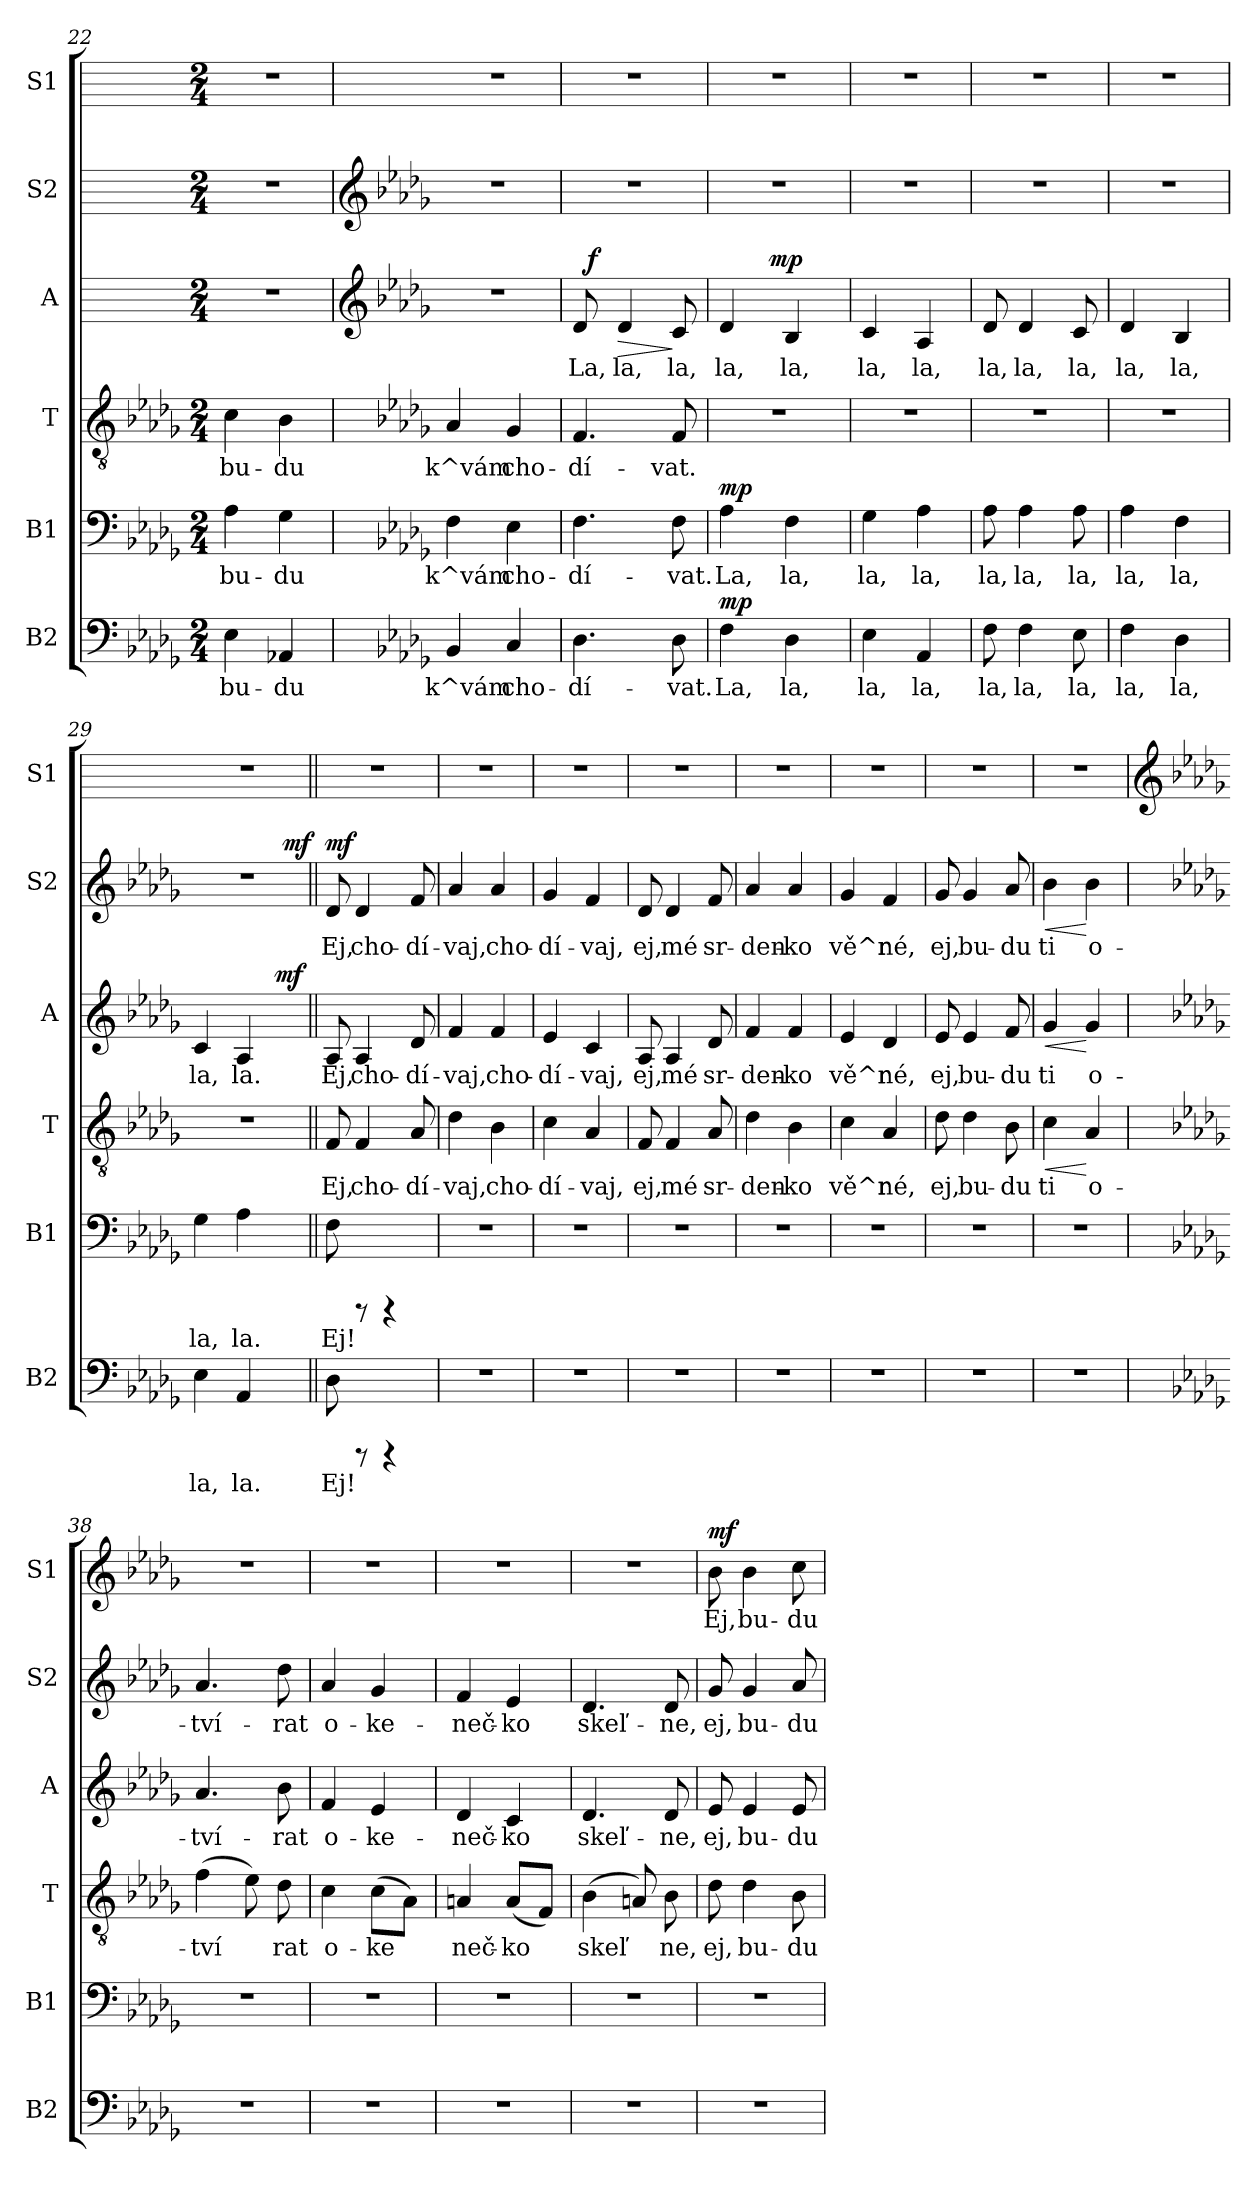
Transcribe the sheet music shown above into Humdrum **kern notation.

**kern	**text	**dynam	**kern	**text	**dynam	**kern	**text	**dynam	**kern	**text	**dynam	**kern	**text	**dynam	**kern	**text	**dynam
*part6	*part6	*part6	*part5	*part5	*part5	*part4	*part4	*part4	*part3	*part3	*part3	*part2	*part2	*part2	*part1	*part1	*part1
*staff6	*staff6	*staff6	*staff5	*staff5	*staff5	*staff4	*staff4	*staff4	*staff3	*staff3	*staff3	*staff2	*staff2	*staff2	*staff1	*staff1	*staff1
*I"B2	*	*	*I"B1	*	*	*I"T	*	*	*I"A	*	*	*I"S2	*	*	*I"S1	*	*
*I'B2	*	*	*I'B1	*	*	*I'T	*	*	*I'A	*	*	*I'S2	*	*	*I'S1	*	*
*clefF4	*	*	*clefF4	*	*	*clefGv2	*	*	*	*	*	*	*	*	*	*	*
*k[b-e-a-d-g-]	*	*	*k[b-e-a-d-g-]	*	*	*k[b-e-a-d-g-]	*	*	*k[]	*	*	*k[]	*	*	*k[]	*	*
*D-:	*	*	*D-:	*	*	*D-:	*	*	*C:	*	*	*C:	*	*	*C:	*	*
*M2/4	*	*	*M2/4	*	*	*M2/4	*	*	*M2/4	*	*	*M2/4	*	*	*M2/4	*	*
=22	=22	=22	=22	=22	=22	=22	=22	=22	=22	=22	=22	=22	=22	=22	=22	=22	=22
!	!LO:LY:b:cj	!	!	!LO:LY:b:cj	!	!	!LO:LY:b:cj	!	!	!	!	!	!	!	!	!	!
4E-\	bu-	.	4A-\	bu-	.	4c\	bu-	.	2r	.	.	2r	.	.	2r	.	.
!	!LO:LY:b:cj	!	!	!LO:LY:b:cj	!	!	!LO:LY:b:cj	!	!	!	!	!	!	!	!	!	!
4AA-X/	-du	.	4G-\	-du	.	4B-\	-du	.	.	.	.	.	.	.	.	.	.
!!LO:LB:g=z
=23	=23	=23	=23	=23	=23	=23	=23	=23	=23	=23	=23	=23	=23	=23	=23	=23	=23
*	*	*	*	*	*	*	*	*	*clefG2	*	*	*clefG2	*	*	*	*	*
*	*	*	*	*	*	*	*	*	*k[b-e-a-d-g-]	*	*	*k[b-e-a-d-g-]	*	*	*	*	*
*	*	*	*	*	*	*	*	*	*D-:	*	*	*D-:	*	*	*	*	*
!	!LO:LY:b:cj	!	!	!LO:LY:b:cj	!	!	!LO:LY:b:cj	!	!	!	!	!	!	!	!	!	!
4BB-/	k^vám	.	4F\	k^vám	.	4A-/	k^vám	.	2r	.	.	2r	.	.	2r	.	.
!	!LO:LY:b:cj	!	!	!LO:LY:b:cj	!	!	!LO:LY:b:cj	!	!	!	!	!	!	!	!	!	!
4C/	cho-	.	4E-\	cho-	.	4G-/	cho-	.	.	.	.	.	.	.	.	.	.
=24	=24	=24	=24	=24	=24	=24	=24	=24	=24	=24	=24	=24	=24	=24	=24	=24	=24
!	!LO:LY:b:cj	!	!	!LO:LY:b:cj	!	!	!LO:LY:b:cj	!	!	!LO:LY:b:cj	!	!	!	!	!	!	!
*	*	*	*	*	*	*	*	*	*^	*	*	*	*	*	*	*	*
4.D-\	-dí-	.	4.F\	-dí-	.	4.F/	-dí-	.	8d-/	32ryy	La,	.	2r	.	.	2r	.	.
!	!	!	!	!	!	!	!	!	!	!	!	!LO:DY:a	!	!	!	!	!	!
.	.	.	.	.	.	.	.	.	.	4...ryy	.	f	.	.	.	.	.	.
!	!	!	!	!	!	!	!	!	!	!	!LO:LY:b:cj	!LO:HP:b	!	!	!	!	!	!
.	.	.	.	.	.	.	.	.	4d-/	.	la,	>	.	.	.	.	.	.
!	!LO:LY:b:cj	!	!	!LO:LY:b:cj	!	!	!LO:LY:b:cj	!	!	!	!LO:LY:b:cj	!	!	!	!	!	!	!
8D-\	-vat.	.	8F\	-vat.	.	8F/	-vat.	.	8c/	.	la,	]	.	.	.	.	.	.
=25	=25	=25	=25	=25	=25	=25	=25	=25	=25	=25	=25	=25	=25	=25	=25	=25	=25	=25
!	!LO:LY:b:cj	!LO:DY:a	!	!LO:LY:b:cj	!LO:DY:a	!	!	!	!	!	!LO:LY:b:cj	!	!	!	!	!	!	!
4F\	La,	mp	4A-\	La,	mp	2r	.	.	4d-/	8..ryy	la,	.	2r	.	.	2r	.	.
!	!	!	!	!	!	!	!	!	!	!	!	!LO:DY:a	!	!	!	!	!	!
.	.	.	.	.	.	.	.	.	.	4ryy	.	mp	.	.	.	.	.	.
!	!LO:LY:b:cj	!	!	!LO:LY:b:cj	!	!	!	!	!	!	!LO:LY:b:cj	!	!	!	!	!	!	!
4D-\	la,	.	4F\	la,	.	.	.	.	4B-/	.	la,	.	.	.	.	.	.	.
.	.	.	.	.	.	.	.	.	.	32ryy	.	.	.	.	.	.	.	.
=26	=26	=26	=26	=26	=26	=26	=26	=26	=26	=26	=26	=26	=26	=26	=26	=26	=26	=26
!	!LO:LY:b:cj	!	!	!LO:LY:b:cj	!	!	!	!	!	!	!LO:LY:b:cj	!	!	!	!	!	!	!
*	*	*	*	*	*	*	*	*	*v	*v	*	*	*	*	*	*	*	*
4E-\	la,	.	4G-\	la,	.	2r	.	.	4c/	la,	.	2r	.	.	2r	.	.
!	!LO:LY:b:cj	!	!	!LO:LY:b:cj	!	!	!	!	!	!LO:LY:b:cj	!	!	!	!	!	!	!
4AA-/	la,	.	4A-\	la,	.	.	.	.	4A-/	la,	.	.	.	.	.	.	.
=27	=27	=27	=27	=27	=27	=27	=27	=27	=27	=27	=27	=27	=27	=27	=27	=27	=27
!	!LO:LY:b:cj	!	!	!LO:LY:b:cj	!	!	!	!	!	!LO:LY:b:cj	!	!	!	!	!	!	!
8F\	la,	.	8A-\	la,	.	2r	.	.	8d-/	la,	.	2r	.	.	2r	.	.
!	!LO:LY:b:cj	!	!	!LO:LY:b:cj	!	!	!	!	!	!LO:LY:b:cj	!	!	!	!	!	!	!
4F\	la,	.	4A-\	la,	.	.	.	.	4d-/	la,	.	.	.	.	.	.	.
!	!LO:LY:b:cj	!	!	!LO:LY:b:cj	!	!	!	!	!	!LO:LY:b:cj	!	!	!	!	!	!	!
8E-\	la,	.	8A-\	la,	.	.	.	.	8c/	la,	.	.	.	.	.	.	.
=28	=28	=28	=28	=28	=28	=28	=28	=28	=28	=28	=28	=28	=28	=28	=28	=28	=28
!	!LO:LY:b:cj	!	!	!LO:LY:b:cj	!	!	!	!	!	!LO:LY:b:cj	!	!	!	!	!	!	!
4F\	la,	.	4A-\	la,	.	2r	.	.	4d-/	la,	.	2r	.	.	2r	.	.
!	!LO:LY:b:cj	!	!	!LO:LY:b:cj	!	!	!	!	!	!LO:LY:b:cj	!	!	!	!	!	!	!
4D-\	la,	.	4F\	la,	.	.	.	.	4B-/	la,	.	.	.	.	.	.	.
=29	=29	=29	=29	=29	=29	=29	=29	=29	=29	=29	=29	=29	=29	=29	=29	=29	=29
!	!LO:LY:b:cj	!	!	!LO:LY:b:cj	!	!	!	!	!	!LO:LY:b:cj	!	!	!	!	!	!	!
*	*	*	*	*	*	*	*	*	*^	*	*	*^	*	*	*	*	*
4E-\	la,	.	4G-\	la,	.	2r	.	.	4c/	4ryy	la,	.	2r	4ryy	.	.	2r	.	.
!	!LO:LY:b:cj	!	!	!LO:LY:b:cj	!	!	!	!	!	!	!LO:LY:b:cj	!	!	!	!	!	!	!	!
4AA-/	la.	.	4A-\	la.	.	.	.	.	4A-/	8ryy	la.	.	.	8ryy	.	.	.	.	.
.	.	.	.	.	.	.	.	.	.	32ryy	.	.	.	32.ryy	.	.	.	.	.
!	!	!	!	!	!	!	!	!	!	!	!	!LO:DY:b	!	!	!	!	!	!	!
.	.	.	.	.	.	.	.	.	.	16.ryy	.	mf	.	.	.	.	.	.	.
!	!	!	!	!	!	!	!	!	!	!	!	!	!	!	!	!LO:DY:b	!	!	!
.	.	.	.	.	.	.	.	.	.	.	.	.	.	16ryy	.	mf	.	.	.
.	.	.	.	.	.	.	.	.	.	.	.	.	.	64ryy	.	.	.	.	.
=30||	=30||	=30||	=30||	=30||	=30||	=30||	=30||	=30||	=30||	=30||	=30||	=30||	=30||	=30||	=30||	=30||	=30||	=30||	=30||
!	!LO:LY:b:cj	!	!	!LO:LY:b:cj	!	!	!LO:LY:b:cj	!	!	!	!LO:LY:b:cj	!	!	!	!LO:LY:b:cj	!LO:DY:a	!	!	!
*	*	*	*	*	*	*	*	*	*v	*v	*	*	*	*	*	*	*	*	*
*	*	*	*	*	*	*	*	*	*	*	*	*v	*v	*	*	*	*	*
8D-\	Ej!	.	8F\	Ej!	.	8F/	Ej,	.	8A-/	Ej,	.	8d-/	Ej,	mf	2r	.	.
!	!	!	!	!	!	!	!LO:LY:b:cj	!	!	!LO:LY:b:cj	!	!	!LO:LY:b:cj	!	!	!	!
8rCCC	.	.	8rCCC	.	.	4F/	cho-	.	4A-/	cho-	.	4d-/	cho-	.	.	.	.
4rCCC	.	.	4rCCC	.	.	.	.	.	.	.	.	.	.	.	.	.	.
!	!	!	!	!	!	!	!LO:LY:b:cj	!	!	!LO:LY:b:cj	!	!	!LO:LY:b:cj	!	!	!	!
.	.	.	.	.	.	8A-/	-dí-	.	8d-/	-dí-	.	8f/	-dí-	.	.	.	.
!!LO:PB:g=z
=31	=31	=31	=31	=31	=31	=31	=31	=31	=31	=31	=31	=31	=31	=31	=31	=31	=31
!	!	!	!	!	!	!	!LO:LY:b:cj	!	!	!LO:LY:b:cj	!	!	!LO:LY:b:cj	!	!	!	!
2r	.	.	2r	.	.	4d-\	-vaj,	.	4f/	-vaj,	.	4a-/	-vaj,	.	2r	.	.
!	!	!	!	!	!	!	!LO:LY:b:cj	!	!	!LO:LY:b:cj	!	!	!LO:LY:b:cj	!	!	!	!
.	.	.	.	.	.	4B-\	cho-	.	4f/	cho-	.	4a-/	cho-	.	.	.	.
=32	=32	=32	=32	=32	=32	=32	=32	=32	=32	=32	=32	=32	=32	=32	=32	=32	=32
!	!	!	!	!	!	!	!LO:LY:b:cj	!	!	!LO:LY:b:cj	!	!	!LO:LY:b:cj	!	!	!	!
2r	.	.	2r	.	.	4c\	-dí-	.	4e-/	-dí-	.	4g-/	-dí-	.	2r	.	.
!	!	!	!	!	!	!	!LO:LY:b:cj	!	!	!LO:LY:b:cj	!	!	!LO:LY:b:cj	!	!	!	!
.	.	.	.	.	.	4A-/	-vaj,	.	4c/	-vaj,	.	4f/	-vaj,	.	.	.	.
=33	=33	=33	=33	=33	=33	=33	=33	=33	=33	=33	=33	=33	=33	=33	=33	=33	=33
!	!	!	!	!	!	!	!LO:LY:b:cj	!	!	!LO:LY:b:cj	!	!	!LO:LY:b:cj	!	!	!	!
2r	.	.	2r	.	.	8F/	ej,	.	8A-/	ej,	.	8d-/	ej,	.	2r	.	.
!	!	!	!	!	!	!	!LO:LY:b:cj	!	!	!LO:LY:b:cj	!	!	!LO:LY:b:cj	!	!	!	!
.	.	.	.	.	.	4F/	mé	.	4A-/	mé	.	4d-/	mé	.	.	.	.
!	!	!	!	!	!	!	!LO:LY:b:cj	!	!	!LO:LY:b:cj	!	!	!LO:LY:b:cj	!	!	!	!
.	.	.	.	.	.	8A-/	sr-	.	8d-/	sr-	.	8f/	sr-	.	.	.	.
=34	=34	=34	=34	=34	=34	=34	=34	=34	=34	=34	=34	=34	=34	=34	=34	=34	=34
!	!	!	!	!	!	!	!LO:LY:b:cj	!	!	!LO:LY:b:cj	!	!	!LO:LY:b:cj	!	!	!	!
2r	.	.	2r	.	.	4d-\	-den-	.	4f/	-den-	.	4a-/	-den-	.	2r	.	.
!	!	!	!	!	!	!	!LO:LY:b:cj	!	!	!LO:LY:b:cj	!	!	!LO:LY:b:cj	!	!	!	!
.	.	.	.	.	.	4B-\	-ko	.	4f/	-ko	.	4a-/	-ko	.	.	.	.
=35	=35	=35	=35	=35	=35	=35	=35	=35	=35	=35	=35	=35	=35	=35	=35	=35	=35
!	!	!	!	!	!	!	!LO:LY:b:cj	!	!	!LO:LY:b:cj	!	!	!LO:LY:b:cj	!	!	!	!
2r	.	.	2r	.	.	4c\	vě^r-	.	4e-/	vě^r-	.	4g-/	vě^r-	.	2r	.	.
!	!	!	!	!	!	!	!LO:LY:b:cj	!	!	!LO:LY:b:cj	!	!	!LO:LY:b:cj	!	!	!	!
.	.	.	.	.	.	4A-/	-né,	.	4d-/	-né,	.	4f/	-né,	.	.	.	.
=36	=36	=36	=36	=36	=36	=36	=36	=36	=36	=36	=36	=36	=36	=36	=36	=36	=36
!	!	!	!	!	!	!	!LO:LY:b:cj	!	!	!LO:LY:b:cj	!	!	!LO:LY:b:cj	!	!	!	!
2r	.	.	2r	.	.	8d-\	ej,	.	8e-/	ej,	.	8g-/	ej,	.	2r	.	.
!	!	!	!	!	!	!	!LO:LY:b:cj	!	!	!LO:LY:b:cj	!	!	!LO:LY:b:cj	!	!	!	!
.	.	.	.	.	.	4d-\	bu-	.	4e-/	bu-	.	4g-/	bu-	.	.	.	.
!	!	!	!	!	!	!	!LO:LY:b:cj	!	!	!LO:LY:b:cj	!	!	!LO:LY:b:cj	!	!	!	!
.	.	.	.	.	.	8B-\	-du	.	8f/	-du	.	8a-/	-du	.	.	.	.
=37	=37	=37	=37	=37	=37	=37	=37	=37	=37	=37	=37	=37	=37	=37	=37	=37	=37
!	!	!	!	!	!	!	!LO:LY:b:cj	!LO:HP:b	!	!LO:LY:b:cj	!LO:HP:b	!	!LO:LY:b:cj	!LO:HP:b	!	!	!
2r	.	.	2r	.	.	4c\	ti	<	4g-/	ti	<	4b-\	ti	<	2r	.	.
!	!	!	!	!	!	!	!LO:LY:b:cj	!	!	!LO:LY:b:cj	!	!	!LO:LY:b:cj	!	!	!	!
.	.	.	.	.	.	4A-/	o-	[	4g-/	o-	[	4b-\	o-	[	.	.	.
!!LO:PB:g=z
=38	=38	=38	=38	=38	=38	=38	=38	=38	=38	=38	=38	=38	=38	=38	=38	=38	=38
*	*	*	*	*	*	*	*	*	*	*	*	*	*	*	*clefG2	*	*
*	*	*	*	*	*	*	*	*	*	*	*	*	*	*	*k[b-e-a-d-g-]	*	*
*	*	*	*	*	*	*	*	*	*	*	*	*	*	*	*D-:	*	*
!	!	!	!	!	!	!	!LO:LY:b:cj	!	!	!LO:LY:b:cj	!	!	!LO:LY:b:cj	!	!	!	!
2r	.	.	2r	.	.	(>4f\	-tví-	.	4.a-/	-tví-	.	4.a-/	-tví-	.	2r	.	.
!	!	!	!	!	!	!	!LO:LY:b:cj	!	!	!	!	!	!	!	!	!	!
.	.	.	.	.	.	8e-\)	--	.	.	.	.	.	.	.	.	.	.
!	!	!	!	!	!	!	!LO:LY:b:cj	!	!	!LO:LY:b:cj	!	!	!LO:LY:b:cj	!	!	!	!
.	.	.	.	.	.	8d-\	-rat	.	8b-\	-rat	.	8dd-\	-rat	.	.	.	.
=39	=39	=39	=39	=39	=39	=39	=39	=39	=39	=39	=39	=39	=39	=39	=39	=39	=39
!	!	!	!	!	!	!	!LO:LY:b:cj	!	!	!LO:LY:b:cj	!	!	!LO:LY:b:cj	!	!	!	!
2r	.	.	2r	.	.	4c\	o-	.	4f/	o-	.	4a-/	o-	.	2r	.	.
!	!	!	!	!	!	!	!LO:LY:b:cj	!	!	!LO:LY:b:cj	!	!	!LO:LY:b:cj	!	!	!	!
.	.	.	.	.	.	(>8c\L	-ke-	.	4e-/	-ke-	.	4g-/	-ke-	.	.	.	.
!	!	!	!	!	!	!	!LO:LY:b:cj	!	!	!	!	!	!	!	!	!	!
.	.	.	.	.	.	8A-\J)	--	.	.	.	.	.	.	.	.	.	.
=40	=40	=40	=40	=40	=40	=40	=40	=40	=40	=40	=40	=40	=40	=40	=40	=40	=40
!	!	!	!	!	!	!	!LO:LY:b:cj	!	!	!LO:LY:b:cj	!	!	!LO:LY:b:cj	!	!	!	!
2r	.	.	2r	.	.	4An/	-neč-	.	4d-/	-neč-	.	4f/	-neč-	.	2r	.	.
!	!	!	!	!	!	!	!LO:LY:b:cj	!	!	!LO:LY:b:cj	!	!	!LO:LY:b:cj	!	!	!	!
.	.	.	.	.	.	(<8A/L	-ko	.	4c/	-ko	.	4e-/	-ko	.	.	.	.
!	!	!	!	!	!	!	!LO:LY:b:cj	!	!	!	!	!	!	!	!	!	!
.	.	.	.	.	.	8F/J)	.	.	.	.	.	.	.	.	.	.	.
=41	=41	=41	=41	=41	=41	=41	=41	=41	=41	=41	=41	=41	=41	=41	=41	=41	=41
!	!	!	!	!	!	!	!LO:LY:b:cj	!	!	!LO:LY:b:cj	!	!	!LO:LY:b:cj	!	!	!	!
2r	.	.	2r	.	.	(>4B-\	skeľ-	.	4.d-/	skeľ-	.	4.d-/	skeľ-	.	2r	.	.
!	!	!	!	!	!	!	!LO:LY:b:cj	!	!	!	!	!	!	!	!	!	!
.	.	.	.	.	.	8An/)	--	.	.	.	.	.	.	.	.	.	.
!	!	!	!	!	!	!	!LO:LY:b:cj	!	!	!LO:LY:b:cj	!	!	!LO:LY:b:cj	!	!	!	!
.	.	.	.	.	.	8B-\	-ne,	.	8d-/	-ne,	.	8d-/	-ne,	.	.	.	.
=42	=42	=42	=42	=42	=42	=42	=42	=42	=42	=42	=42	=42	=42	=42	=42	=42	=42
!	!	!	!	!	!	!	!LO:LY:b:cj	!	!	!LO:LY:b:cj	!	!	!LO:LY:b:cj	!	!	!LO:LY:b:cj	!LO:DY:a
2r	.	.	2r	.	.	8d-\	ej,	.	8e-/	ej,	.	8g-/	ej,	.	8b-\	Ej,	mf
!	!	!	!	!	!	!	!LO:LY:b:cj	!	!	!LO:LY:b:cj	!	!	!LO:LY:b:cj	!	!	!LO:LY:b:cj	!
.	.	.	.	.	.	4d-\	bu-	.	4e-/	bu-	.	4g-/	bu-	.	4b-\	bu-	.
!	!	!	!	!	!	!	!LO:LY:b:cj	!	!	!LO:LY:b:cj	!	!	!LO:LY:b:cj	!	!	!LO:LY:b:cj	!
.	.	.	.	.	.	8B-\	-du	.	8e-/	-du	.	8a-/	-du	.	8cc\	-du	.
=	=	=	=	=	=	=	=	=	=	=	=	=	=	=	=	=	=
*-	*-	*-	*-	*-	*-	*-	*-	*-	*-	*-	*-	*-	*-	*-	*-	*-	*-
